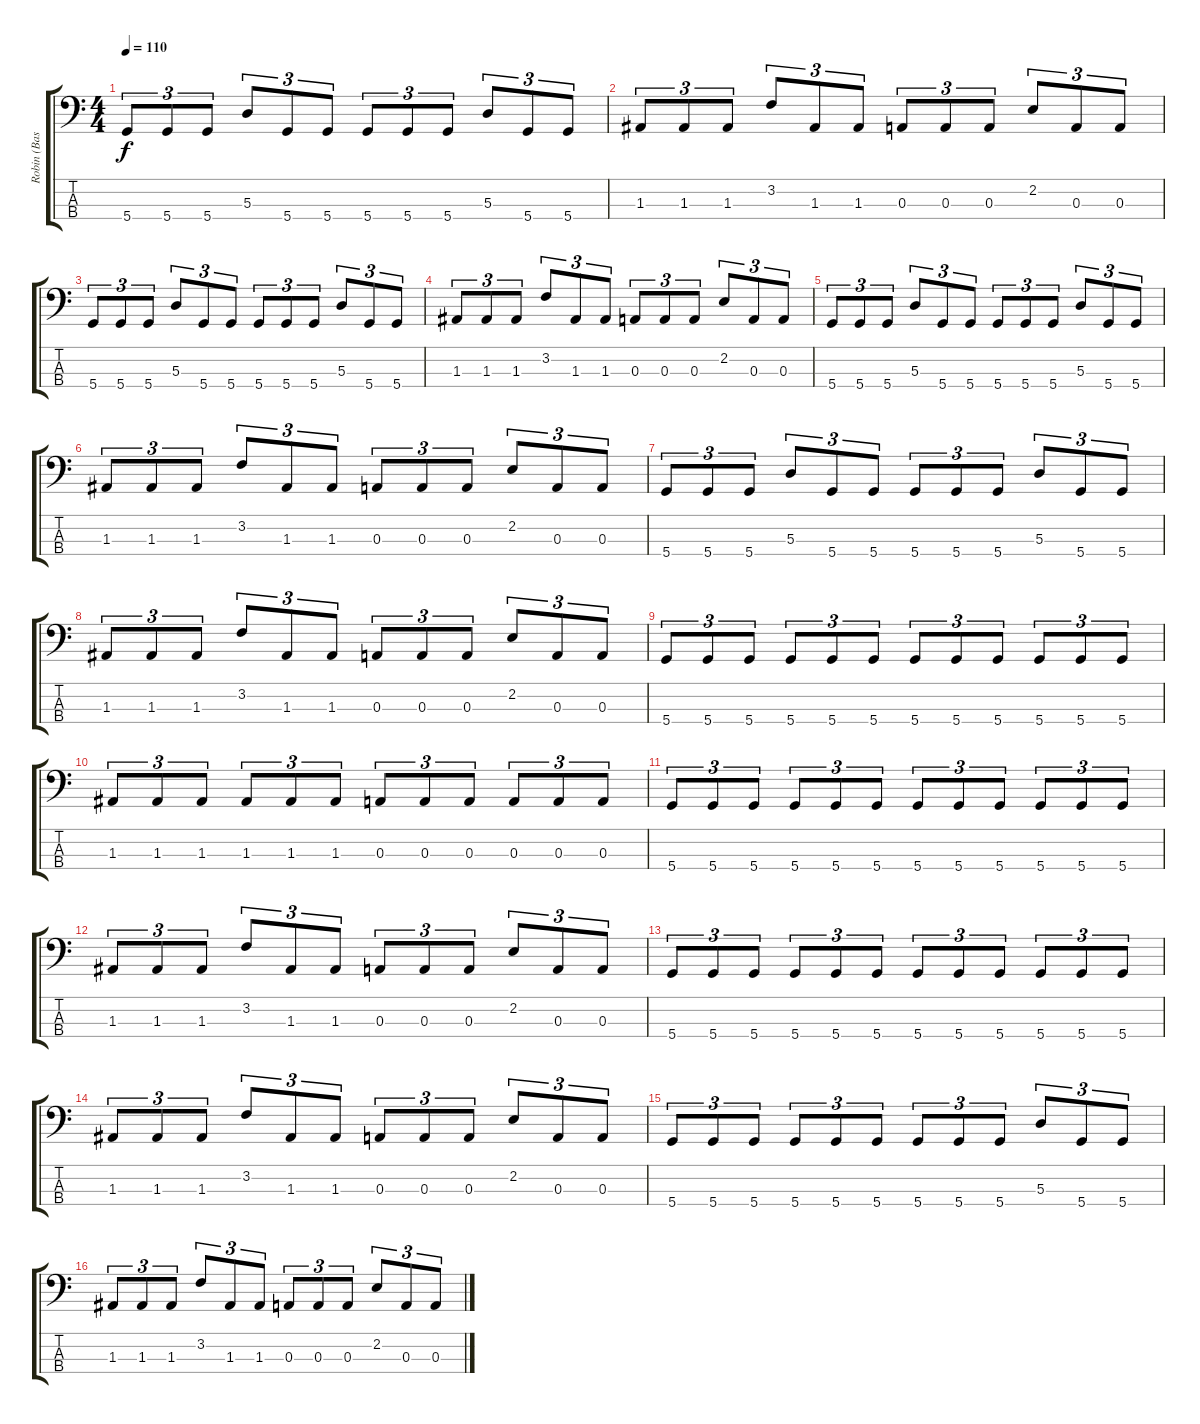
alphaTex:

\track ("Robin (Bass)" "Robin (Bas") {instrument electricbassfinger}
\staff {score tabs}
\tuning (G2 D2 A1 D1) {hide}
\ts (4 4)
\tempo 110
\clef f4
\ks c
5.4.8{tu (3 2) dy f instrument electricbassfinger} 5.4.8{tu (3 2)} 5.4.8{tu (3 2)} 5.3.8{tu (3 2)} 5.4.8{tu (3 2)} 5.4.8{tu (3 2)} 5.4.8{tu (3 2)} 5.4.8{tu (3 2)} 5.4.8{tu (3 2)} 5.3.8{tu (3 2)} 5.4.8{tu (3 2)} 5.4.8{tu (3 2)} |
1.3.8{tu (3 2)} 1.3.8{tu (3 2)} 1.3.8{tu (3 2)} 3.2.8{tu (3 2)} 1.3.8{tu (3 2)} 1.3.8{tu (3 2)} 0.3.8{tu (3 2)} 0.3.8{tu (3 2)} 0.3.8{tu (3 2)} 2.2.8{tu (3 2)} 0.3.8{tu (3 2)} 0.3.8{tu (3 2)} |
5.4.8{tu (3 2)} 5.4.8{tu (3 2)} 5.4.8{tu (3 2)} 5.3.8{tu (3 2)} 5.4.8{tu (3 2)} 5.4.8{tu (3 2)} 5.4.8{tu (3 2)} 5.4.8{tu (3 2)} 5.4.8{tu (3 2)} 5.3.8{tu (3 2)} 5.4.8{tu (3 2)} 5.4.8{tu (3 2)} |
1.3.8{tu (3 2)} 1.3.8{tu (3 2)} 1.3.8{tu (3 2)} 3.2.8{tu (3 2)} 1.3.8{tu (3 2)} 1.3.8{tu (3 2)} 0.3.8{tu (3 2)} 0.3.8{tu (3 2)} 0.3.8{tu (3 2)} 2.2.8{tu (3 2)} 0.3.8{tu (3 2)} 0.3.8{tu (3 2)} |
5.4.8{tu (3 2)} 5.4.8{tu (3 2)} 5.4.8{tu (3 2)} 5.3.8{tu (3 2)} 5.4.8{tu (3 2)} 5.4.8{tu (3 2)} 5.4.8{tu (3 2)} 5.4.8{tu (3 2)} 5.4.8{tu (3 2)} 5.3.8{tu (3 2)} 5.4.8{tu (3 2)} 5.4.8{tu (3 2)} |
1.3.8{tu (3 2)} 1.3.8{tu (3 2)} 1.3.8{tu (3 2)} 3.2.8{tu (3 2)} 1.3.8{tu (3 2)} 1.3.8{tu (3 2)} 0.3.8{tu (3 2)} 0.3.8{tu (3 2)} 0.3.8{tu (3 2)} 2.2.8{tu (3 2)} 0.3.8{tu (3 2)} 0.3.8{tu (3 2)} |
5.4.8{tu (3 2)} 5.4.8{tu (3 2)} 5.4.8{tu (3 2)} 5.3.8{tu (3 2)} 5.4.8{tu (3 2)} 5.4.8{tu (3 2)} 5.4.8{tu (3 2)} 5.4.8{tu (3 2)} 5.4.8{tu (3 2)} 5.3.8{tu (3 2)} 5.4.8{tu (3 2)} 5.4.8{tu (3 2)} |
1.3.8{tu (3 2)} 1.3.8{tu (3 2)} 1.3.8{tu (3 2)} 3.2.8{tu (3 2)} 1.3.8{tu (3 2)} 1.3.8{tu (3 2)} 0.3.8{tu (3 2)} 0.3.8{tu (3 2)} 0.3.8{tu (3 2)} 2.2.8{tu (3 2)} 0.3.8{tu (3 2)} 0.3.8{tu (3 2)} |
5.4.8{tu (3 2)} 5.4.8{tu (3 2)} 5.4.8{tu (3 2)} 5.4.8{tu (3 2)} 5.4.8{tu (3 2)} 5.4.8{tu (3 2)} 5.4.8{tu (3 2)} 5.4.8{tu (3 2)} 5.4.8{tu (3 2)} 5.4.8{tu (3 2)} 5.4.8{tu (3 2)} 5.4.8{tu (3 2)} |
1.3.8{tu (3 2)} 1.3.8{tu (3 2)} 1.3.8{tu (3 2)} 1.3.8{tu (3 2)} 1.3.8{tu (3 2)} 1.3.8{tu (3 2)} 0.3.8{tu (3 2)} 0.3.8{tu (3 2)} 0.3.8{tu (3 2)} 0.3.8{tu (3 2)} 0.3.8{tu (3 2)} 0.3.8{tu (3 2)} |
5.4.8{tu (3 2)} 5.4.8{tu (3 2)} 5.4.8{tu (3 2)} 5.4.8{tu (3 2)} 5.4.8{tu (3 2)} 5.4.8{tu (3 2)} 5.4.8{tu (3 2)} 5.4.8{tu (3 2)} 5.4.8{tu (3 2)} 5.4.8{tu (3 2)} 5.4.8{tu (3 2)} 5.4.8{tu (3 2)} |
1.3.8{tu (3 2)} 1.3.8{tu (3 2)} 1.3.8{tu (3 2)} 3.2.8{tu (3 2)} 1.3.8{tu (3 2)} 1.3.8{tu (3 2)} 0.3.8{tu (3 2)} 0.3.8{tu (3 2)} 0.3.8{tu (3 2)} 2.2.8{tu (3 2)} 0.3.8{tu (3 2)} 0.3.8{tu (3 2)} |
5.4.8{tu (3 2)} 5.4.8{tu (3 2)} 5.4.8{tu (3 2)} 5.4.8{tu (3 2)} 5.4.8{tu (3 2)} 5.4.8{tu (3 2)} 5.4.8{tu (3 2)} 5.4.8{tu (3 2)} 5.4.8{tu (3 2)} 5.4.8{tu (3 2)} 5.4.8{tu (3 2)} 5.4.8{tu (3 2)} |
1.3.8{tu (3 2)} 1.3.8{tu (3 2)} 1.3.8{tu (3 2)} 3.2.8{tu (3 2)} 1.3.8{tu (3 2)} 1.3.8{tu (3 2)} 0.3.8{tu (3 2)} 0.3.8{tu (3 2)} 0.3.8{tu (3 2)} 2.2.8{tu (3 2)} 0.3.8{tu (3 2)} 0.3.8{tu (3 2)} |
5.4.8{tu (3 2)} 5.4.8{tu (3 2)} 5.4.8{tu (3 2)} 5.4.8{tu (3 2)} 5.4.8{tu (3 2)} 5.4.8{tu (3 2)} 5.4.8{tu (3 2)} 5.4.8{tu (3 2)} 5.4.8{tu (3 2)} 5.3.8{tu (3 2)} 5.4.8{tu (3 2)} 5.4.8{tu (3 2)} |
1.3.8{tu (3 2)} 1.3.8{tu (3 2)} 1.3.8{tu (3 2)} 3.2.8{tu (3 2)} 1.3.8{tu (3 2)} 1.3.8{tu (3 2)} 0.3.8{tu (3 2)} 0.3.8{tu (3 2)} 0.3.8{tu (3 2)} 2.2.8{tu (3 2)} 0.3.8{tu (3 2)} 0.3.8{tu (3 2)}
